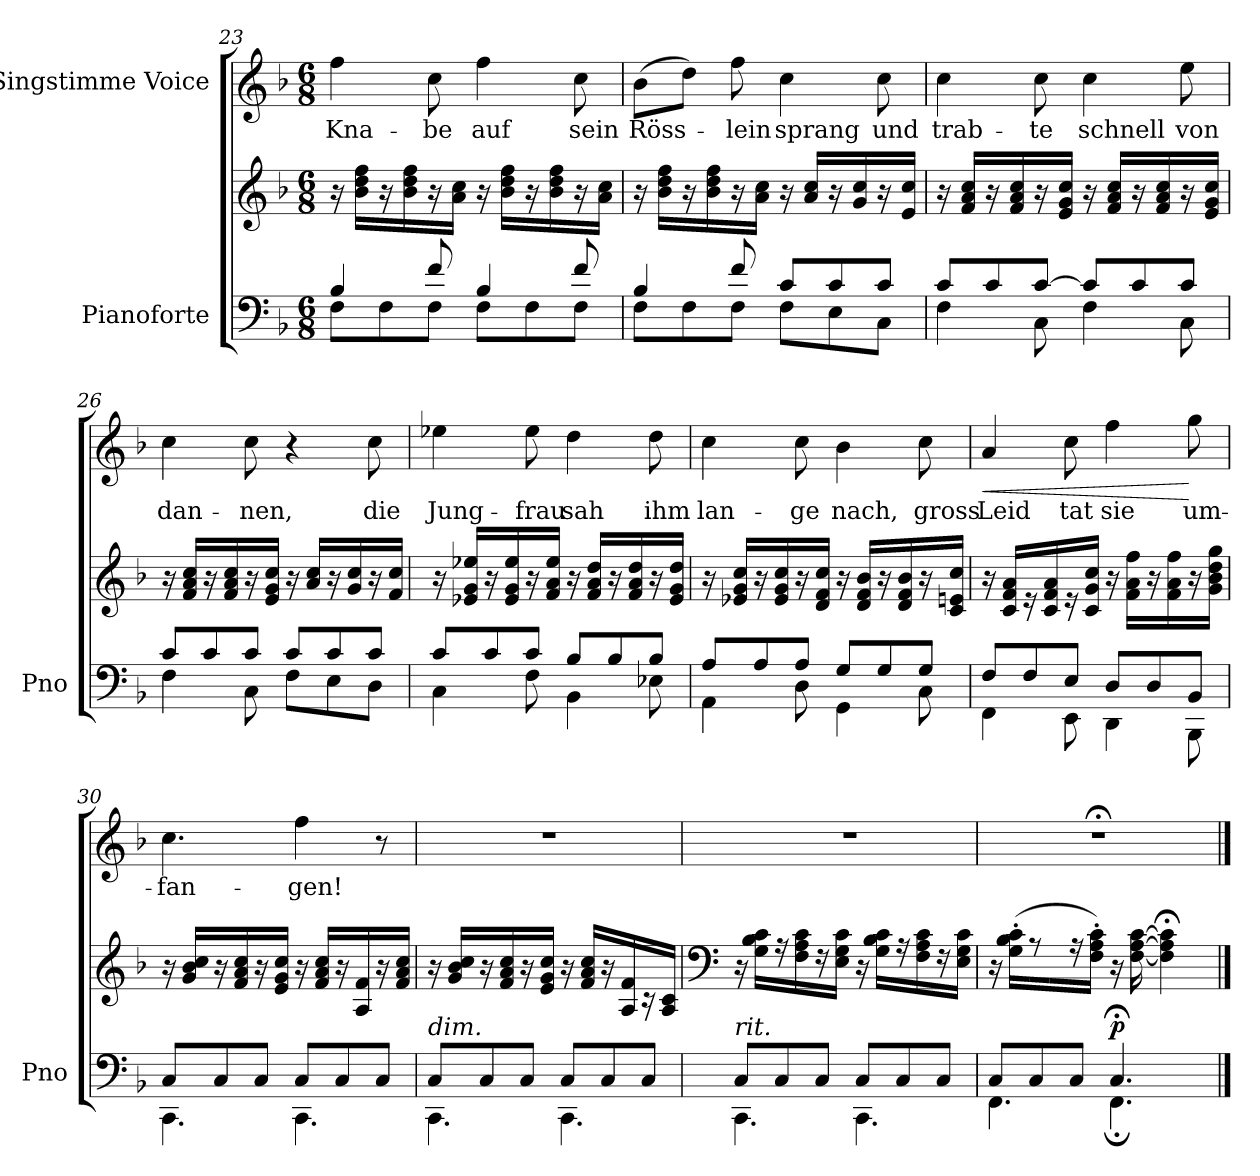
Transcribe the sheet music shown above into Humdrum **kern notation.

**kern	**kern	**dynam	**kern	**text	**dynam
*part2	*part2	*part2	*part1	*part1	*part1
*staff3	*staff2	*staff2/3	*staff1	*staff1	*staff1
*I"Pianoforte	*	*	*I"Singstimme Voice	*	*
*I'Pno	*	*	*	*	*
*clefF4	*clefG2	*	*clefG2	*	*
*k[b-]	*k[b-]	*	*k[b-]	*	*
*M6/8	*M6/8	*	*M6/8	*	*
=23	=23	=23	=23	=23	=23
*^	*	*	*	*	*
!	!	!	!	!	!LO:LY:b	!
4B-/	8F\L	16r	.	4ff\	Kna-	.
.	.	16b-\ 16dd\ 16ff\LL	.	.	.	.
.	8F\	16r	.	.	.	.
.	.	16b-\ 16dd\ 16ff\	.	.	.	.
!	!	!	!	!	!LO:LY:b	!
8f/	8F\J	16r	.	8cc\	-be	.
.	.	16a\ 16cc\JJ	.	.	.	.
!	!	!	!	!	!LO:LY:b	!
4B-/	8F\L	16r	.	4ff\	auf	.
.	.	16b-\ 16dd\ 16ff\LL	.	.	.	.
.	8F\	16r	.	.	.	.
.	.	16b-\ 16dd\ 16ff\	.	.	.	.
!	!	!	!	!	!LO:LY:b	!
8f/	8F\J	16r	.	8cc\	sein	.
.	.	16a\ 16cc\JJ	.	.	.	.
!!LO:LB:g=z
=24	=24	=24	=24	=24	=24	=24
!	!	!	!	!	!LO:LY:b	!
4B-/	8F\L	16r	.	(>8b-\L	Röss-	.
.	.	16b-\ 16dd\ 16ff\LL	.	.	.	.
.	8F\	16r	.	8dd\J)	.	.
.	.	16b-\ 16dd\ 16ff\	.	.	.	.
!	!	!	!	!	!LO:LY:b	!
8f/	8F\J	16r	.	8ff\	-lein	.
.	.	16a\ 16cc\JJ	.	.	.	.
!	!	!	!	!	!LO:LY:b	!
8c/L	8F\L	16r	.	4cc\	sprang	.
.	.	16a/ 16cc/LL	.	.	.	.
8c/	8E\	16r	.	.	.	.
.	.	16g/ 16cc/	.	.	.	.
!	!	!	!	!	!LO:LY:b	!
8c/J	8C\J	16r	.	8cc\	und	.
.	.	16e/ 16cc/JJ	.	.	.	.
=25	=25	=25	=25	=25	=25	=25
!	!	!	!	!	!LO:LY:b	!
8c/L	4F\	16r	.	4cc\	trab-	.
.	.	16f/ 16a/ 16cc/LL	.	.	.	.
8c/	.	16r	.	.	.	.
.	.	16f/ 16a/ 16cc/	.	.	.	.
!	!	!	!	!	!LO:LY:b	!
[8c/J	8C\	16r	.	8cc\	-te	.
.	.	16e/ 16g/ 16cc/JJ	.	.	.	.
!	!	!	!	!	!LO:LY:b	!
8c/L]	4F\	16r	.	4cc\	schnell	.
.	.	16f/ 16a/ 16cc/LL	.	.	.	.
8c/	.	16r	.	.	.	.
.	.	16f/ 16a/ 16cc/	.	.	.	.
!	!	!	!	!	!LO:LY:b	!
8c/J	8C\	16r	.	8ee\	von	.
.	.	16e/ 16g/ 16cc/JJ	.	.	.	.
=26	=26	=26	=26	=26	=26	=26
!	!	!	!	!	!LO:LY:b	!
8c/L	4F\	16r	.	4cc\	dan-	.
.	.	16f/ 16a/ 16cc/LL	.	.	.	.
8c/	.	16r	.	.	.	.
.	.	16f/ 16a/ 16cc/	.	.	.	.
!	!	!	!	!	!LO:LY:b	!
8c/J	8C\	16r	.	8cc\	-nen,	.
.	.	16e/ 16g/ 16cc/JJ	.	.	.	.
8c/L	8F\L	16r	.	4r	.	.
.	.	16a/ 16cc/LL	.	.	.	.
8c/	8E\	16r	.	.	.	.
.	.	16g/ 16cc/	.	.	.	.
!	!	!	!	!	!LO:LY:b	!
8c/J	8D\J	16r	.	8cc\	die	.
.	.	16f/ 16cc/JJ	.	.	.	.
!!LO:LB:g=z
=27	=27	=27	=27	=27	=27	=27
!	!	!	!	!	!LO:LY:b	!
8c/L	4C\	16r	.	4ee-X\	Jung-	.
.	.	16e-X/ 16g/ 16ee-X/LL	.	.	.	.
8c/	.	16r	.	.	.	.
.	.	16e-/ 16g/ 16ee-/	.	.	.	.
!	!	!	!	!	!LO:LY:b	!
8c/J	8F\	16r	.	8ee-\	-frau	.
.	.	16f/ 16a/ 16ee-/JJ	.	.	.	.
!	!	!	!	!	!LO:LY:b	!
8B-/L	4BB-\	16r	.	4dd\	sah	.
.	.	16f/ 16a/ 16dd/LL	.	.	.	.
8B-/	.	16r	.	.	.	.
.	.	16f/ 16a/ 16dd/	.	.	.	.
!	!	!	!	!	!LO:LY:b	!
8B-/J	8E-X\	16r	.	8dd\	ihm	.
.	.	16e-/ 16g/ 16dd/JJ	.	.	.	.
=28	=28	=28	=28	=28	=28	=28
!	!	!	!	!	!LO:LY:b	!
8A/L	4AA\	16r	.	4cc\	lan-	.
.	.	16e-X/ 16g/ 16cc/LL	.	.	.	.
8A/	.	16r	.	.	.	.
.	.	16e-/ 16g/ 16cc/	.	.	.	.
!	!	!	!	!	!LO:LY:b	!
8A/J	8D\	16r	.	8cc\	-ge	.
.	.	16d/ 16f/ 16cc/JJ	.	.	.	.
!	!	!	!	!	!LO:LY:b	!
8G/L	4GG\	16r	.	4b-\	nach,	.
.	.	16d/ 16f/ 16b-/LL	.	.	.	.
8G/	.	16r	.	.	.	.
.	.	16d/ 16f/ 16b-/	.	.	.	.
!	!	!	!	!	!LO:LY:b	!
8G/J	8C\	16r	.	8cc\	gross	.
.	.	16c/ 16en/ 16cc/JJ	.	.	.	.
=29	=29	=29	=29	=29	=29	=29
!	!	!	!	!	!LO:LY:b	!LO:HP:b
8F/L	4FF\	16r	.	4a/	Leid	<
.	.	16c/ 16f/ 16a/LL	.	.	.	.
8F/	.	16r	.	.	.	.
.	.	16c/ 16f/ 16a/	.	.	.	.
!	!	!	!	!	!LO:LY:b	!
8E/J	8EE\	16r	.	8cc\	tat	.
.	.	16c/ 16g/ 16cc/JJ	.	.	.	.
!	!	!	!	!	!LO:LY:b	!
8D/L	4DD\	16r	.	4ff\	sie	.
.	.	16f\ 16a\ 16ff\LL	.	.	.	.
8D/	.	16r	.	.	.	.
.	.	16f\ 16a\ 16ff\	.	.	.	.
!	!	!	!	!	!LO:LY:b	!
8BB-/J	8BBB-\	16r	.	8gg\	um-	[
.	.	16g\ 16b-\ 16dd\ 16gg\JJ	.	.	.	.
!!LO:LB:g=z
=30	=30	=30	=30	=30	=30	=30
!	!	!	!	!	!LO:LY:b	!
8C/L	4.CC\	16r	.	4.cc\	-fan-	.
.	.	16g/ 16b-/ 16cc/LL	.	.	.	.
8C/	.	16r	.	.	.	.
.	.	16f/ 16a/ 16cc/	.	.	.	.
8C/J	.	16r	.	.	.	.
.	.	16e/ 16g/ 16cc/JJ	.	.	.	.
!	!	!	!	!	!LO:LY:b	!
8C/L	4.CC\	16r	.	4ff\	-gen!	.
.	.	16f/ 16a/ 16cc/LL	.	.	.	.
8C/	.	16r	.	.	.	.
.	.	16A/ 16f/	.	.	.	.
8C/J	.	16r	.	8r	.	.
.	.	16f/ 16a/ 16cc/JJ	.	.	.	.
=31	=31	=31	=31	=31	=31	=31
!LO:TX:a:i:t=dim.	!	!	!	!	!	!
8C/L	4.CC\	16r	.	2.r	.	.
.	.	16g/ 16b-/ 16cc/LL	.	.	.	.
8C/	.	16r	.	.	.	.
.	.	16f/ 16a/ 16cc/	.	.	.	.
8C/J	.	16r	.	.	.	.
.	.	16e/ 16g/ 16cc/JJ	.	.	.	.
8C/L	4.CC\	16r	.	.	.	.
.	.	16f/ 16a/ 16cc/LL	.	.	.	.
8C/	.	16r	.	.	.	.
.	.	16A/ 16f/	.	.	.	.
8C/J	.	16r	.	.	.	.
.	.	16A/ 16c/JJ	.	.	.	.
=32	=32	=32	=32	=32	=32	=32
*	*	*clefF4	*	*	*	*
*	*	*	*	*MM120	*	*
!LO:TX:a:i:t=rit.	!	!	!	!	!	!
*	*	*	*	*^	*	*
8C/L	4.CC\	16r	.	2.r	4..ryy	.	.
.	.	16G\ 16B-\ 16c\LL	.	.	.	.	.
8C/	.	16r	.	.	.	.	.
.	.	16F\ 16A\ 16c\	.	.	.	.	.
8C/J	.	16r	.	.	.	.	.
.	.	16E\ 16G\ 16c\JJ	.	.	.	.	.
8C/L	4.CC\	16r	.	.	.	.	.
*	*	*	*	*MM113	*	*	*
.	.	16G\ 16B-\ 16c\LL	.	.	4ryy	.	.
8C/	.	16r	.	.	.	.	.
.	.	16F\ 16A\ 16c\	.	.	.	.	.
8C/J	.	16r	.	.	.	.	.
.	.	16E\ 16G\ 16c\JJ	.	.	16ryy	.	.
=33	=33	=33	=33	=33	=33	=33	=33
*	*	*^	*	*	*	*	*
8C/L	4.FF\	16r	8ryy	.	2.r;<	16ryy	.	.
*	*	*	*	*	*MM105	*	*	*
.	.	(>16G\' 16B-\' 16c\'LL	.	.	.	2ryy	.	.
8C/	.	16ryy	8rA	.	.	.	.	.
.	.	16ryy	.	.	.	.	.	.
8C/J	.	16r	2ryy	.	.	.	.	.
.	.	16F\' 16A\' 16c\'JJ)	.	.	.	.	.	.
!	!	!	!	!LO:DY:a=2	!	!	!	!
4.C;</	4.FF;\	16r	.	p	.	.	.	.
.	.	[16F\ [16A\ [16c\	.	.	.	.	.	.
.	.	4F\];< 4A\];< 4c\];<	.	.	.	.	.	.
.	.	.	.	.	.	8.ryy	.	.
*v	*v	*	*	*	*v	*v	*	*
*	*v	*v	*	*	*	*
==	==	==	==	==	==
*-	*-	*-	*-	*-	*-
